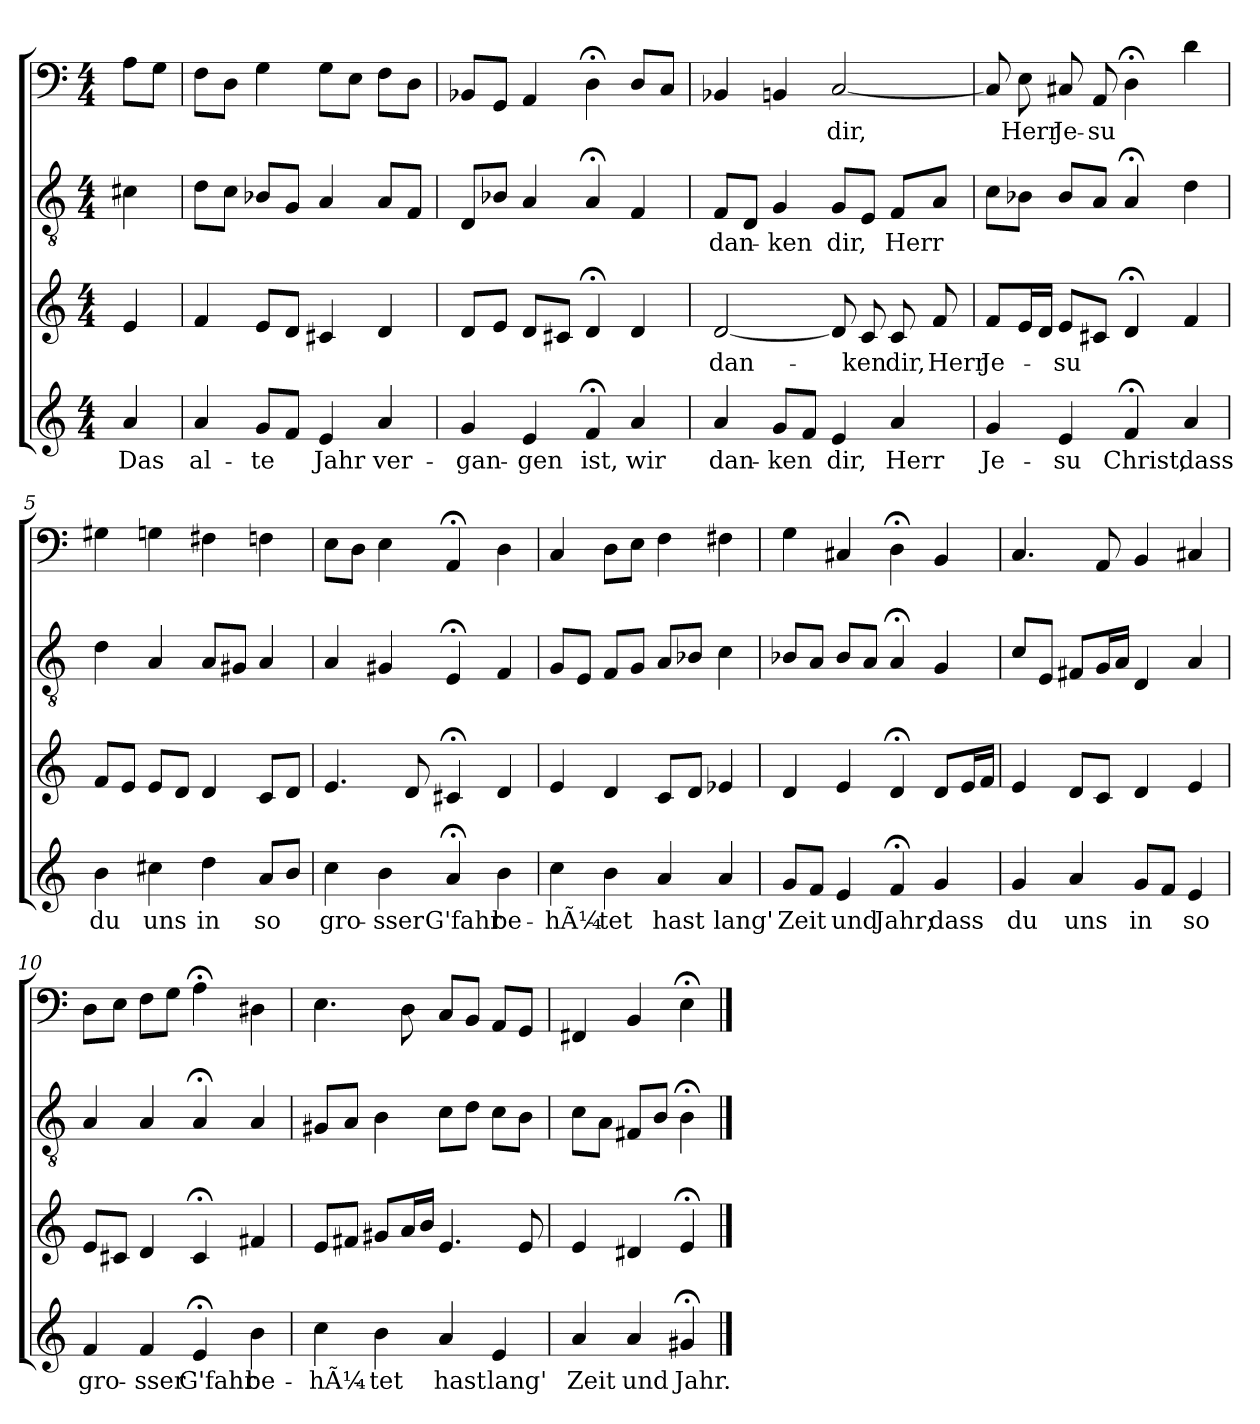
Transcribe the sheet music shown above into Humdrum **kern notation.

**kern	**text	**kern	**text	**kern	**text	**kern	**text
*part4	*part4	*part3	*part3	*part2	*part2	*part1	*part1
*staff4	*staff4	*staff3	*staff3	*staff2	*staff2	*staff1	*staff1
*clefG2	*	*clefG2	*	*clefGv2	*	*clefF4	*
*k[]	*	*k[]	*	*k[]	*	*k[]	*
*a:	*	*a:	*	*a:	*	*a:	*
*M4/4	*	*M4/4	*	*M4/4	*	*M4/4	*
=	=	=	=	=	=	=	=
4a	Das	4e	.	4c#X	.	8AL	.
.	.	.	.	.	.	8GJ	.
=1	=1	=1	=1	=1	=1	=1	=1
4a	al-	4f	.	8dL	.	8FL	.
.	.	.	.	8cJ	.	8DJ	.
8gL	-te	8eL	.	8B-XL	.	4G	.
8fJ	.	8dJ	.	8GJ	.	.	.
4e	Jahr	4c#X	.	4A	.	8GL	.
.	.	.	.	.	.	8EJ	.
4a	ver-	4d	.	8AL	.	8FL	.
.	.	.	.	8FJ	.	8DJ	.
=2	=2	=2	=2	=2	=2	=2	=2
4g	-gan-	8dL	.	8DL	.	8BB-XL	.
.	.	8eJ	.	8B-XJ	.	8GGJ	.
4e	-gen	8dL	.	4A	.	4AA	.
.	.	8c#XJ	.	.	.	.	.
4f;<	ist,	4d;<	.	4A;<	.	4D;<	.
4a	wir	4d	.	4F	.	8DL	.
.	.	.	.	.	.	8CJ	.
=3	=3	=3	=3	=3	=3	=3	=3
4a	dan-	[2d	dan-	8FL	dan-	4BB-X	.
.	.	.	.	8DJ	.	.	.
8gL	-ken	.	.	4G	-ken	4BBn	.
8fJ	.	.	.	.	.	.	.
4e	dir,	8d]	.	8GL	dir,	[2C	dir,
.	.	8c	-ken	8EJ	.	.	.
4a	Herr	8c	dir,	8FL	Herr	.	.
.	.	8f	Herr	8AJ	.	.	.
=4	=4	=4	=4	=4	=4	=4	=4
4g	Je-	8fL	Je-	8cL	.	8C]	.
.	.	16eL	.	8B-XJ	.	8E	Herr
.	.	16dJJ	.	.	.	.	.
4e	-su	8eL	-su	8B-L	.	8C#X	Je-
.	.	8c#XJ	.	8AJ	.	8AA	-su
4f;<	Christ,	4d;<	.	4A;<	.	4D;<	.
4a	dass	4f	.	4d	.	4d	.
=5	=5	=5	=5	=5	=5	=5	=5
4b	du	8fL	.	4d	.	4G#X	.
.	.	8eJ	.	.	.	.	.
4cc#X	uns	8eL	.	4A	.	4Gn	.
.	.	8dJ	.	.	.	.	.
4dd	in	4d	.	8AL	.	4F#X	.
.	.	.	.	8G#XJ	.	.	.
8aL	so	8cL	.	4A	.	4Fn	.
8bJ	.	8dJ	.	.	.	.	.
=6	=6	=6	=6	=6	=6	=6	=6
4cc	gro-	4.e	.	4A	.	8EL	.
.	.	.	.	.	.	8DJ	.
4b	-sser	.	.	4G#X	.	4E	.
.	.	8d	.	.	.	.	.
4a;<	G'fahr	4c#X;<	.	4E;<	.	4AA;<	.
4b	be-	4d	.	4F	.	4D	.
=7	=7	=7	=7	=7	=7	=7	=7
4cc	-hÃ¼-	4e	.	8GL	.	4C	.
.	.	.	.	8EJ	.	.	.
4b	-tet	4d	.	8FL	.	8DL	.
.	.	.	.	8GJ	.	8EJ	.
4a	hast	8cL	.	8AL	.	4F	.
.	.	8dJ	.	8B-XJ	.	.	.
4a	lang'	4e-X	.	4c	.	4F#X	.
=8	=8	=8	=8	=8	=8	=8	=8
8gL	Zeit	4d	.	8B-XL	.	4G	.
8fJ	.	.	.	8AJ	.	.	.
4e	und	4e	.	8B-L	.	4C#X	.
.	.	.	.	8AJ	.	.	.
4f;<	Jahr;	4d;<	.	4A;<	.	4D;<	.
4g	dass	8dL	.	4G	.	4BB	.
.	.	16eL	.	.	.	.	.
.	.	16fJJ	.	.	.	.	.
=9	=9	=9	=9	=9	=9	=9	=9
4g	du	4e	.	8cL	.	4.C	.
.	.	.	.	8EJ	.	.	.
4a	uns	8dL	.	8F#XL	.	.	.
.	.	8cJ	.	16GL	.	8AA	.
.	.	.	.	16AJJ	.	.	.
8gL	in	4d	.	4D	.	4BB	.
8fJ	.	.	.	.	.	.	.
4e	so	4e	.	4A	.	4C#X	.
=10	=10	=10	=10	=10	=10	=10	=10
4f	gro-	8eL	.	4A	.	8DL	.
.	.	8c#XJ	.	.	.	8EJ	.
4f	-sser	4d	.	4A	.	8FL	.
.	.	.	.	.	.	8GJ	.
4e;<	G'fahr	4c#;<	.	4A;<	.	4A;<	.
4b	be-	4f#X	.	4A	.	4D#X	.
=11	=11	=11	=11	=11	=11	=11	=11
4cc	-hÃ¼-	8eL	.	8G#XL	.	4.E	.
.	.	8f#XJ	.	8AJ	.	.	.
4b	-tet	8g#XL	.	4B	.	.	.
.	.	16aL	.	.	.	8D	.
.	.	16bJJ	.	.	.	.	.
4a	hast	4.e	.	8cL	.	8CL	.
.	.	.	.	8dJ	.	8BBJ	.
4e	lang'	.	.	8cL	.	8AAL	.
.	.	8e	.	8BJ	.	8GGJ	.
=12	=12	=12	=12	=12	=12	=12	=12
4a	Zeit	4e	.	8cL	.	4FF#X	.
.	.	.	.	8AJ	.	.	.
4a	und	4d#X	.	8F#XL	.	4BB	.
.	.	.	.	8BJ	.	.	.
4g#X;<	Jahr.	4e;<	.	4B;<	.	4E;<	.
==	==	==	==	==	==	==	==
*-	*-	*-	*-	*-	*-	*-	*-
